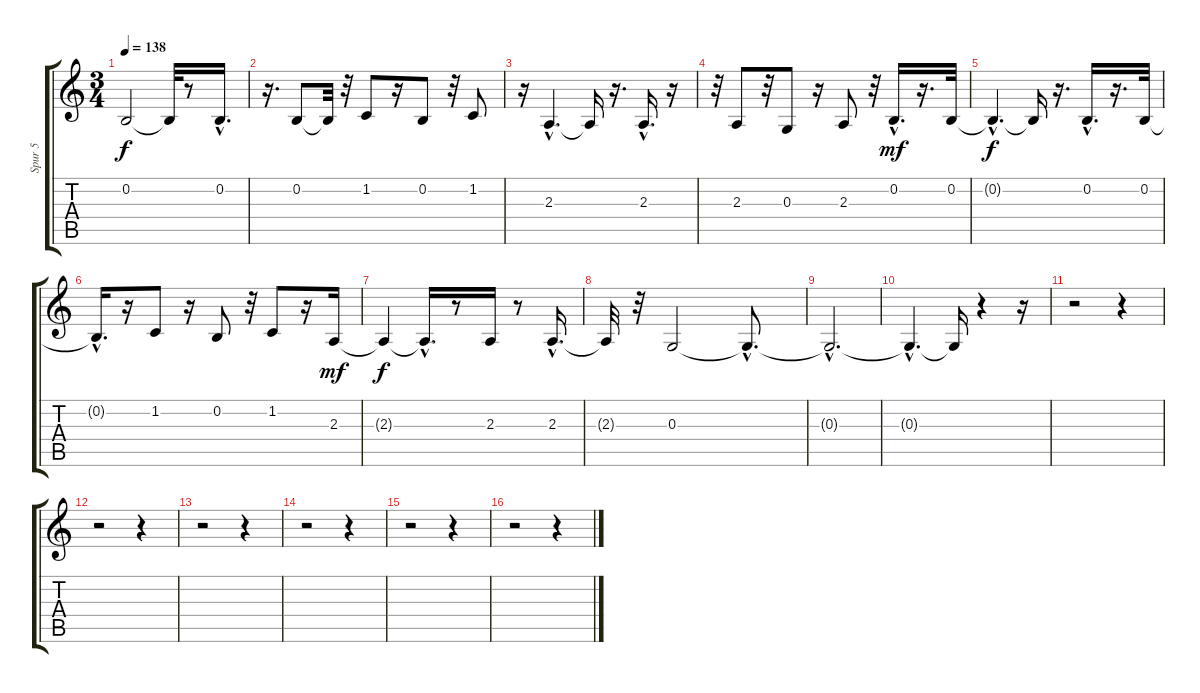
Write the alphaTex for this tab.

\track ("Spur 5" "Spur 5") {instrument synthvoice}
\staff {score tabs}
\tuning (E4 B3 G3 D3 A2 E2) {hide}
\ts (3 4)
\tempo 138
\clef g2
\ks c
0.2{t}.2{dy f} 0.2{t}.32 r.8 0.2{hac}.16{d} |
r.16{d} 0.2.8 0.2{t}.32 r.32 1.2.8 r.16 0.2.8 r.32 1.2.8 |
r.16 2.3{hac}.4{d} 2.3{t}.16 r.16{d} 2.3{hac}.16{d} r.16 |
r.32 2.3.8 r.32 0.3.8 r.16 2.3.8 r.32 0.2{hac}.16{d dy mf} r.16{d} 0.2.32 |
0.2{hac t}.4{d dy f} 0.2{t}.16 r.16{d} 0.2{hac}.16{d} r.16{d} 0.2.32 |
0.2{hac t}.16{d} r.16 1.2.8 r.16 0.2.8 r.32 1.2.8 r.16 2.3.16{dy mf} |
2.3{t}.4{dy f} 2.3{hac t}.16{d} r.8 2.3.16 r.8 2.3{hac}.16{d} |
2.3{t}.32 r.32 0.3.2 0.3{hac t}.8{d} |
0.3{hac t}.2{d} |
0.3{hac t}.4{d} 0.3{t}.16 r.4 r.16 |
r.2 r.4 |
r.2 r.4 |
r.2 r.4 |
r.2 r.4 |
r.2 r.4 |
r.2 r.4
